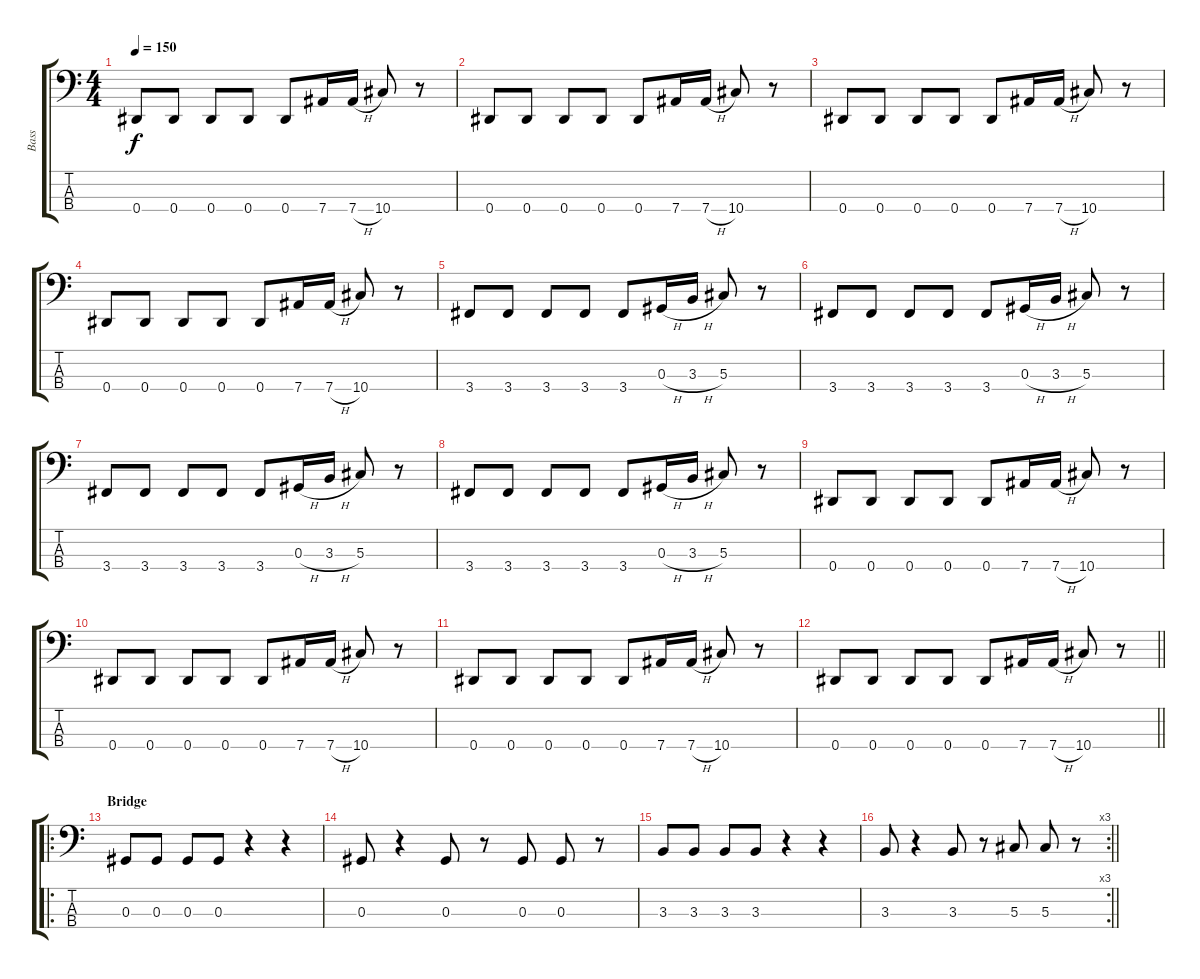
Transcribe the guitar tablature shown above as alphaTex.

\track ("Bass" "Bass") {instrument slapbass2 bank 255}
\staff {score tabs}
\tuning (Gb2 Db2 Ab1 Eb1) {hide}
\ts (4 4)
\tempo 150
\clef f4
\ks c
0.4.8{dy f} 0.4.8 0.4.8 0.4.8 0.4.8 7.4.16 7.4{h}.16 10.4.8 r.8 |
0.4.8 0.4.8 0.4.8 0.4.8 0.4.8 7.4.16 7.4{h}.16 10.4.8 r.8 |
0.4.8 0.4.8 0.4.8 0.4.8 0.4.8 7.4.16 7.4{h}.16 10.4.8 r.8 |
0.4.8 0.4.8 0.4.8 0.4.8 0.4.8 7.4.16 7.4{h}.16 10.4.8 r.8 |
3.4.8 3.4.8 3.4.8 3.4.8 3.4.8 0.3{h}.16 3.3{h}.16 5.3.8 r.8 |
3.4.8 3.4.8 3.4.8 3.4.8 3.4.8 0.3{h}.16 3.3{h}.16 5.3.8 r.8 |
3.4.8 3.4.8 3.4.8 3.4.8 3.4.8 0.3{h}.16 3.3{h}.16 5.3.8 r.8 |
3.4.8 3.4.8 3.4.8 3.4.8 3.4.8 0.3{h}.16 3.3{h}.16 5.3.8 r.8 |
0.4.8 0.4.8 0.4.8 0.4.8 0.4.8 7.4.16 7.4{h}.16 10.4.8 r.8 |
0.4.8 0.4.8 0.4.8 0.4.8 0.4.8 7.4.16 7.4{h}.16 10.4.8 r.8 |
0.4.8 0.4.8 0.4.8 0.4.8 0.4.8 7.4.16 7.4{h}.16 10.4.8 r.8 |
\barLineRight lightlight
0.4.8 0.4.8 0.4.8 0.4.8 0.4.8 7.4.16 7.4{h}.16 10.4.8 r.8 |
\ro
\section ("" "Bridge")
0.3.8 0.3.8 0.3.8 0.3.8 r.4 r.4 |
0.3.8 r.4 0.3.8 r.8 0.3.8 0.3.8 r.8 |
3.3.8 3.3.8 3.3.8 3.3.8 r.4 r.4 |
\rc 3
\barLineRight lightlight
3.3.8 r.4 3.3.8 r.8 5.3.8 5.3.8 r.8
